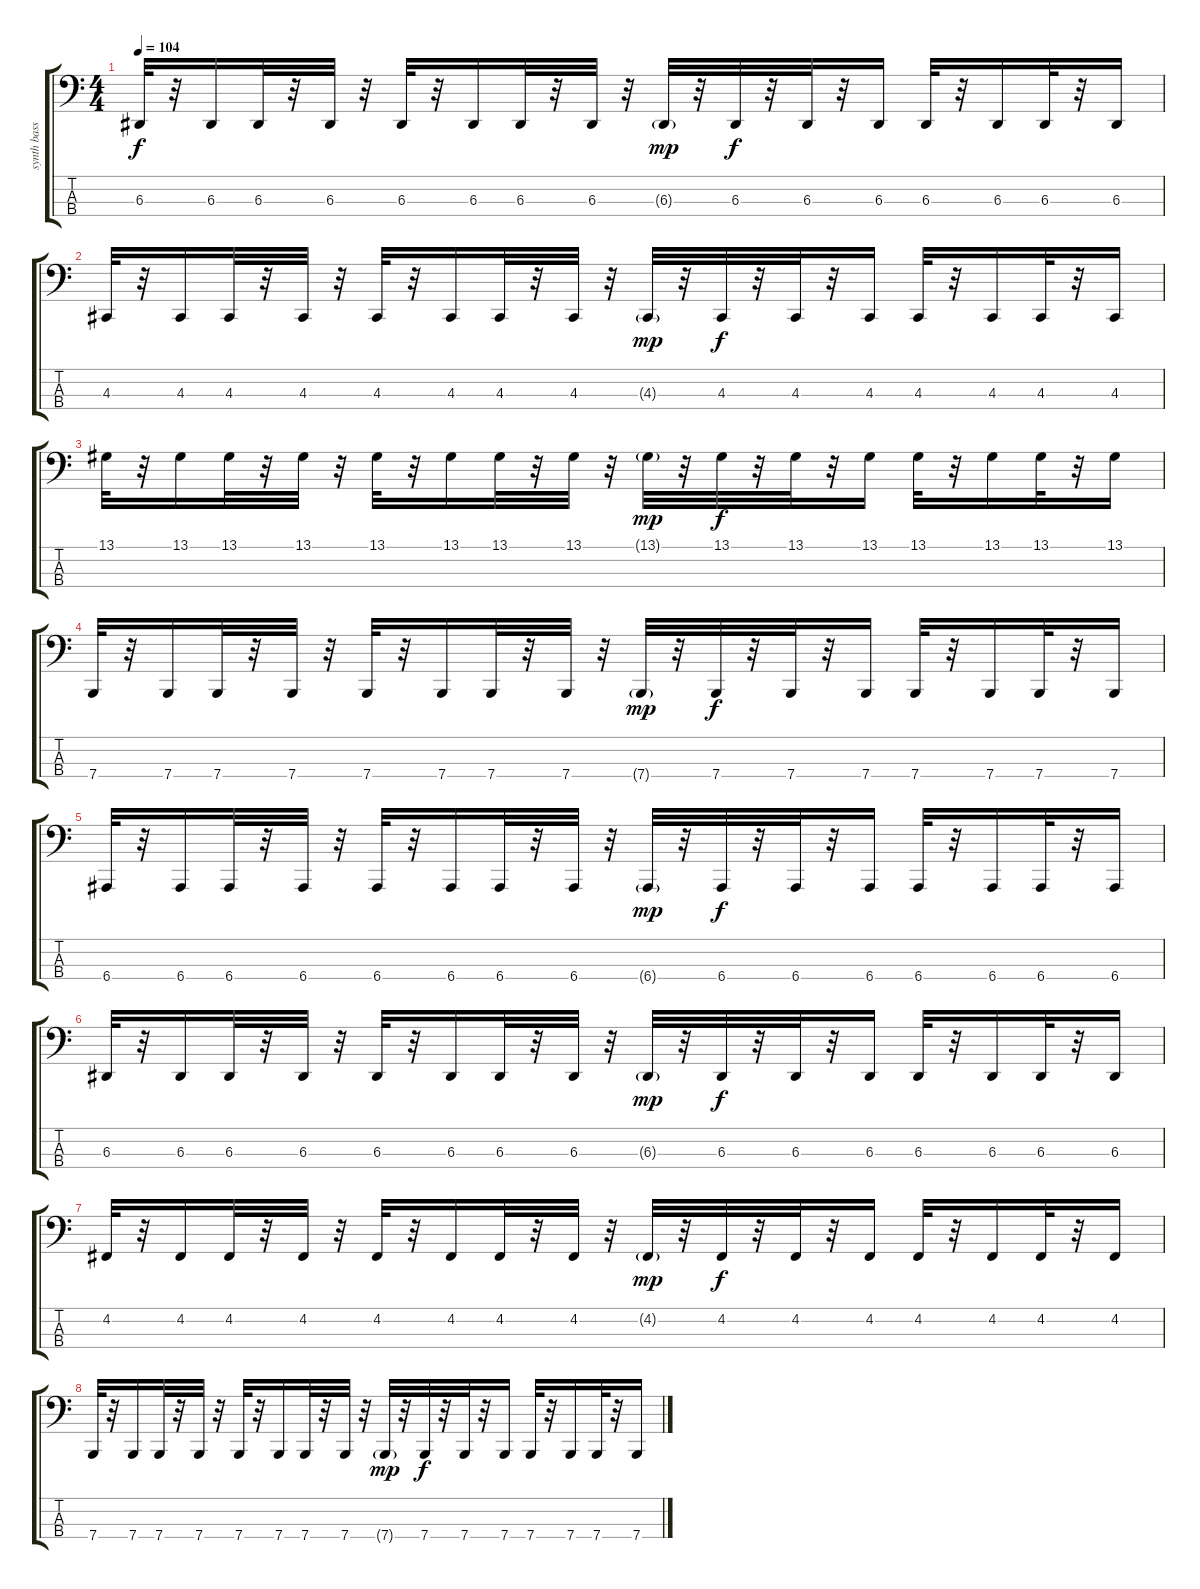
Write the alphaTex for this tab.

\track ("synth bass" "synth bass") {instrument lead8bassandlead}
\staff {score tabs}
\tuning (G2 D2 A1 E1) {hide}
\ts (4 4)
\tempo 104
\clef f4
\ks c
6.3.32{dy f} r.32 6.3.16 6.3.32 r.32 6.3.32 r.32 6.3.32 r.32 6.3.16 6.3.32 r.32 6.3.32 r.32 6.3{g}.32{dy mp} r.32 6.3.32{dy f} r.32 6.3.32 r.32 6.3.16 6.3.32 r.32 6.3.16 6.3.32 r.32 6.3.16 |
4.3.32 r.32 4.3.16 4.3.32 r.32 4.3.32 r.32 4.3.32 r.32 4.3.16 4.3.32 r.32 4.3.32 r.32 4.3{g}.32{dy mp} r.32 4.3.32{dy f} r.32 4.3.32 r.32 4.3.16 4.3.32 r.32 4.3.16 4.3.32 r.32 4.3.16 |
13.1.32 r.32 13.1.16 13.1.32 r.32 13.1.32 r.32 13.1.32 r.32 13.1.16 13.1.32 r.32 13.1.32 r.32 13.1{g}.32{dy mp} r.32 13.1.32{dy f} r.32 13.1.32 r.32 13.1.16 13.1.32 r.32 13.1.16 13.1.32 r.32 13.1.16 |
7.4.32 r.32 7.4.16 7.4.32 r.32 7.4.32 r.32 7.4.32 r.32 7.4.16 7.4.32 r.32 7.4.32 r.32 7.4{g}.32{dy mp} r.32 7.4.32{dy f} r.32 7.4.32 r.32 7.4.16 7.4.32 r.32 7.4.16 7.4.32 r.32 7.4.16 |
6.4.32 r.32 6.4.16 6.4.32 r.32 6.4.32 r.32 6.4.32 r.32 6.4.16 6.4.32 r.32 6.4.32 r.32 6.4{g}.32{dy mp} r.32 6.4.32{dy f} r.32 6.4.32 r.32 6.4.16 6.4.32 r.32 6.4.16 6.4.32 r.32 6.4.16 |
6.3.32 r.32 6.3.16 6.3.32 r.32 6.3.32 r.32 6.3.32 r.32 6.3.16 6.3.32 r.32 6.3.32 r.32 6.3{g}.32{dy mp} r.32 6.3.32{dy f} r.32 6.3.32 r.32 6.3.16 6.3.32 r.32 6.3.16 6.3.32 r.32 6.3.16 |
4.2.32 r.32 4.2.16 4.2.32 r.32 4.2.32 r.32 4.2.32 r.32 4.2.16 4.2.32 r.32 4.2.32 r.32 4.2{g}.32{dy mp} r.32 4.2.32{dy f} r.32 4.2.32 r.32 4.2.16 4.2.32 r.32 4.2.16 4.2.32 r.32 4.2.16 |
7.4.32 r.32 7.4.16 7.4.32 r.32 7.4.32 r.32 7.4.32 r.32 7.4.16 7.4.32 r.32 7.4.32 r.32 7.4{g}.32{dy mp} r.32 7.4.32{dy f} r.32 7.4.32 r.32 7.4.16 7.4.32 r.32 7.4.16 7.4.32 r.32 7.4.16
